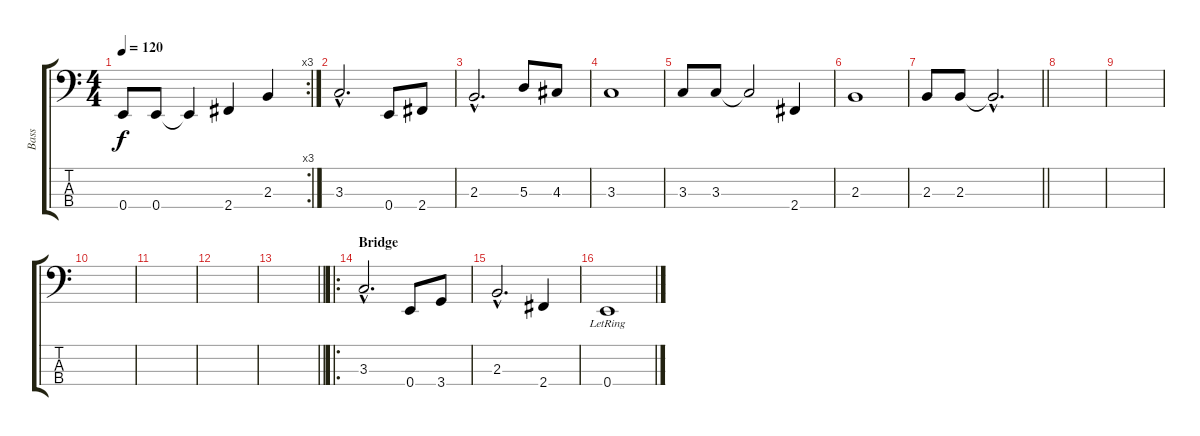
\track ("Bass" "Bass") {instrument electricbasspick}
\staff {score tabs}
\tuning (G2 D2 A1 E1) {hide}
\rc 3
\ts (4 4)
\tempo 120
\clef f4
\ks c
0.4.8{dy f} 0.4.8 0.4{t}.4 2.4.4 2.3.4 |
3.3{hac}.2{d} 0.4.8 2.4.8 |
2.3{hac}.2{d} 5.3.8 4.3.8 |
3.3.1 |
3.3.8 3.3.8 3.3{t}.2 2.4.4 |
2.3.1 |
\barLineRight lightlight
2.3.8 2.3.8 2.3{hac t}.2{d} |
|
|
|
|
|
\barLineRight lightlight
|
\ro
\section ("" "Bridge")
3.3{hac}.2{d} 0.4.8 3.4.8 |
2.3{hac}.2{d} 2.4.4 |
0.4{lr}.1
